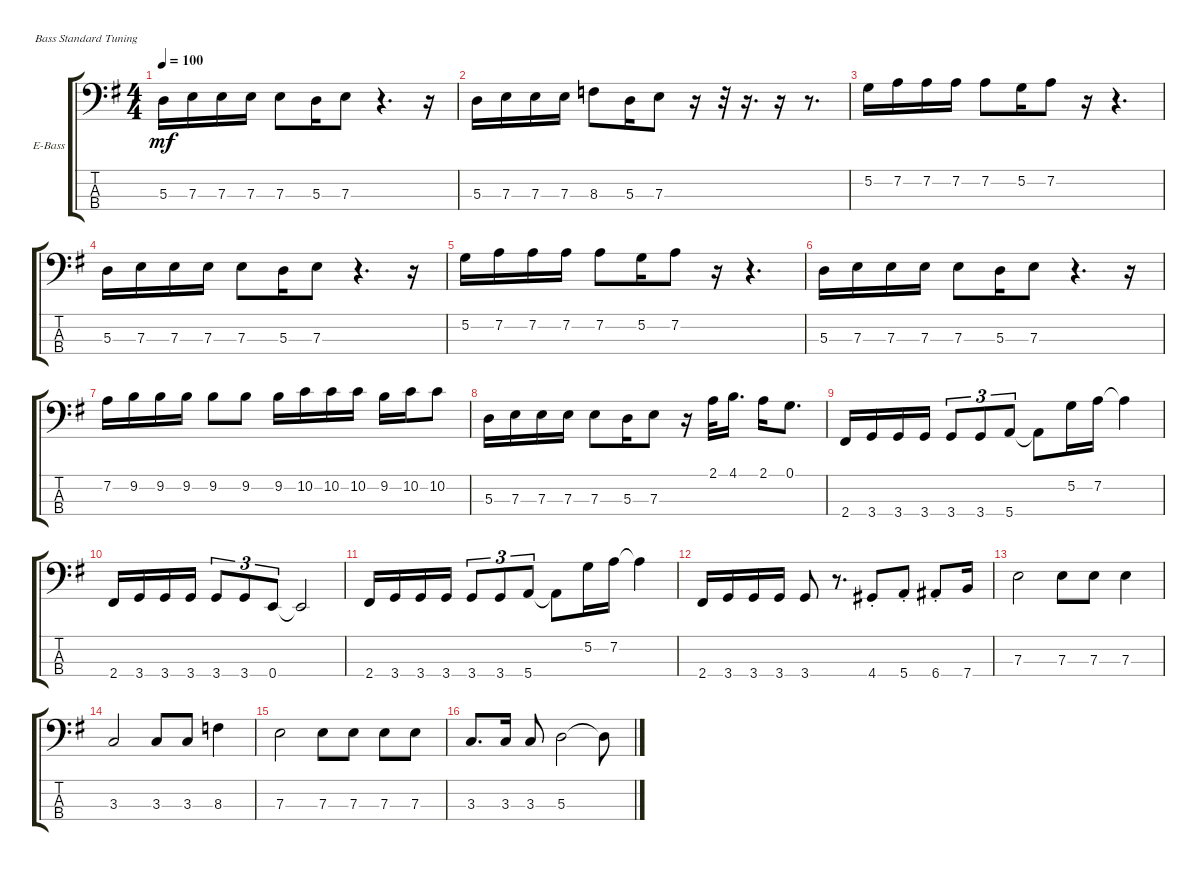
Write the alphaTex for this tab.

\defaultSystemsLayout 4
\bracketExtendMode groupsimilarinstruments
\firstSystemTrackNameOrientation horizontal
\otherSystemsTrackNameOrientation horizontal
\track ("Electric Bass" "E-Bass") {instrument electricbassfinger}
\staff {score tabs}
\tuning (G2 D2 A1 E1)
\ts (4 4)
\tempo 100
\clef f4
\ks eminor
5.3.16{dy mf} 7.3.16 7.3.16 7.3.16 7.3.8 5.3.16 7.3.8 r.4{d} r.16 |
5.3.16 7.3.16 7.3.16 7.3.16 8.3.8 5.3.16 7.3.8 r.16 r.32 r.16{d} r.16 r.8{d} |
5.2.16 7.2.16 7.2.16 7.2.16 7.2.8 5.2.16 7.2.8 r.16 r.4{d} |
5.3.16 7.3.16 7.3.16 7.3.16 7.3.8 5.3.16 7.3.8 r.4{d} r.16 |
5.2.16 7.2.16 7.2.16 7.2.16 7.2.8 5.2.16 7.2.8 r.16 r.4{d} |
5.3.16 7.3.16 7.3.16 7.3.16 7.3.8 5.3.16 7.3.8 r.4{d} r.16 |
7.2.16 9.2.16 9.2.16 9.2.16 9.2.8 9.2.8 9.2.16 10.2.16 10.2.16 10.2.16 9.2.16 10.2.16 10.2.8 |
5.3.16 7.3.16 7.3.16 7.3.16 7.3.8 5.3.16 7.3.8 r.16 2.1.32 4.1.16{d} 2.1.16 0.1.8{d} |
2.4.16 3.4.16 3.4.16 3.4.16 3.4.8{tu (3 2)} 3.4.8{tu (3 2)} 5.4.8{tu (3 2)} 5.4{t}.8 5.2.16 7.2.16 7.2{t}.4 |
2.4.16 3.4.16 3.4.16 3.4.16 3.4.8{tu (3 2)} 3.4.8{tu (3 2)} 0.4.8{tu (3 2)} 0.4{t}.2 |
2.4.16 3.4.16 3.4.16 3.4.16 3.4.8{tu (3 2)} 3.4.8{tu (3 2)} 5.4.8{tu (3 2)} 5.4{t}.8 5.2.16 7.2.16 7.2{t}.4 |
2.4.16 3.4.16 3.4.16 3.4.16 3.4.8 r.8{d} 4.4{st}.8 5.4{st}.8 6.4{st}.8 7.4.16 |
7.3.2 7.3.8 7.3.8 7.3.4 |
3.3.2 3.3.8 3.3.8 8.3.4 |
7.3.2 7.3.8 7.3.8 7.3.8 7.3.8 |
3.3.8{d} 3.3.16 3.3.8 5.3.2 5.3{t}.8
